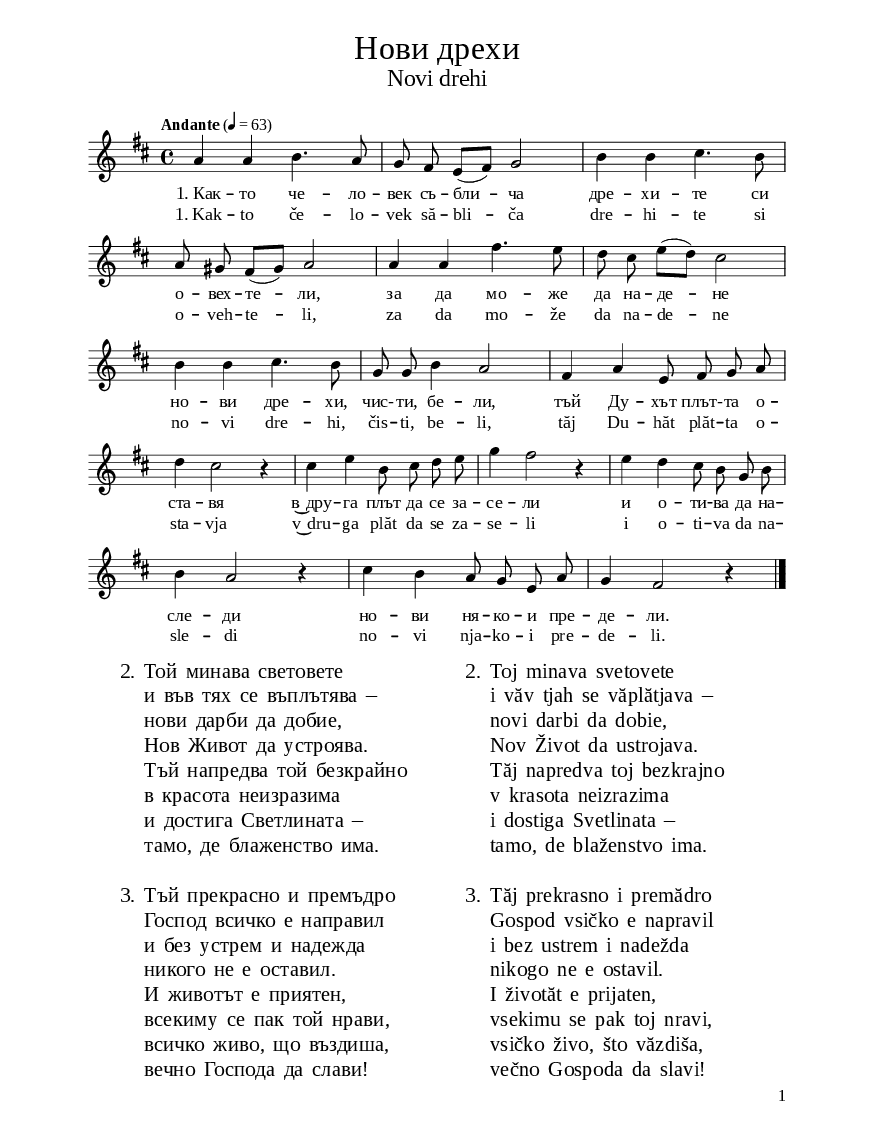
\version "2.24.1"

% include paper part and global functions
\include "include/globals.ily"

\bookpart {
  \label #'ref062
  \tocItem \markup "Нови дрехи – Novi drehi"
  \include "include/bookpart-paper.ily"
  \score {
    \include "include/score-layout.ily"

    \new Voice \absolute  {
      \clef treble
      \key d \major
      \time 4/4
      \tempoFunc "Andante" 4 "63"
      \autoBeamOff
      a'4 a' b'4. a'8 | g'8 fis' e' ( [ fis' ] ) g'2 | b'4 b' cis''4. b'8 | \break
      a'8 gis'  fis' ([ gis'] )  a'2 | a'4 a' fis''4. e''8 | d''8 cis''  e'' ( [ d''] ) cis''2 \break |
      b'4 b' cis''4. b'8 | g'8 g'  b'4  a'2 | fis'4 a' e'8 fis' g' a' \break |
      d''4 cis''2 r4 | cis''4 e'' b'8 cis'' d'' e'' | g''4 fis''2 r4 | e''4 d'' cis''8 b' g' b' | \break  b'4 a'2 r4 | cis''4 b'  a'8 g' e' a' | g'4 fis'2 r4 \break | \bar "|."
    }

    \addlyrics {
      "1. Как" -- то че -- ло -- век съ -- бли -- ча дре -- хи -- те си
      о -- вех -- те -- ли, за да мо -- же да на  -- де -- не
      но -- ви дре -- хи, "чис-" -- ти, бе -- ли, тъй Ду -- хът "плът-" -- та о --
      ста -- вя в~дру -- га плът да се за -- се -- ли и о --
      ти -- ва да на -- сле -- ди но -- ви ня -- ко -- и пре -- де -- ли.
    }


    \addlyrics {
      "1. Kak" -- to če -- lo -- vek să -- bli -- ča dre -- hi -- te si
      o -- veh -- te -- li, za da mo -- že da na  -- de -- ne
      no -- vi dre -- hi, čis -- ti, be -- li, tăj Du -- hăt plăt -- ta o --
      sta -- vja v~dru -- ga plăt da se za -- se -- li i o --
      ti -- va da na -- sle -- di no -- vi nja -- ko -- i pre -- de -- li.
    }

    \header {
      title = \titleFunc "Нови дрехи" "Novi drehi"
    }

    \midi{}

  } % score

  \markup \empty-one

  \markup \fontsize #bgCoupletFontSize {
    \hspace #3
    \override #`(baseline-skip . ,bgCoupletBaselineSkip)
    \column {

      \line {   2. Той минава световете}

      \line {   "   "и във тях се въплътява –}

      \line {   "   "нови дарби да добие,}

      \line {   "   "Нов Живот да устроява.}

      \line {   "   "Тъй напредва той безкрайно}

      \line {   "   "в красота неизразима}

      \line {   "   "и достига Светлината – }

      \line {   "   "тамо, де блаженство има.}

      \line {   "   "}

      \line {   3. Тъй прекрасно и премъдро}

      \line {   "   "Господ всичко е направил}

      \line {   "   "и без устрем и надежда}

      \line {   "   "никого не е оставил.}

      \line {   "   "И животът е приятен,}

      \line {   "   "всекиму се пак той нрави,}

      \line {   "   "всичко живо, що въздиша, }

      \line {   "   "вечно Господа да слави! }
    }

    \hspace #5
    \override #`(baseline-skip . ,bgCoupletBaselineSkip)
    \column {

      \line {   2. Toj minava svetovete}

      \line {   "   "i văv tjah se văplătjava –}

      \line {   "   "novi darbi da dobie,}

      \line {   "   "Nov Život da ustrojava.}

      \line {   "   "Tăj napredva toj bezkrajno}

      \line {   "   "v krasota neizrazima}

      \line {   "   "i dostiga Svetlinata – }

      \line {   "   "tamo, de blaženstvo ima.}

      \line {   "   "}

      \line {   3. Tăj prekrasno i premădro}

      \line {   "   "Gospod vsičko e napravil}

      \line {   "   "i bez ustrem i nadežda}

      \line {   "   "nikogo ne e ostavil.}

      \line {   "   "I životăt e prijaten,}

      \line {   "   "vsekimu se pak toj nravi,}

      \line {   "   "vsičko živo, što văzdiša, }

      \line {   "   "večno Gospoda da slavi! }
    } %column
  } % markup



  % include foreign translation(s) of the song
  \version "2.24.1"

\markup \fill-line { \fontsize #deTitleFontSize "Neue Kleider" }
\markup \null
\markup \null
\markup \fontsize #deCoupletFontSize {
  \hspace #10
  \override #`(baseline-skip . ,deCoupletBaselineSkip)

  \column {
    \line { 1. Wie der Mensch seine alten Kleider auszieht,}

    \line { "   "damit er neue, reine, weiße anziehen kann,}

    \line { "   "so verlässt der Geist das Fleisch,}

    \line { "   "um ein anderes Fleisch zu bewohnen }

    \line { "   "und geht, um andere Bereiche zu erben.}

    \line { " " }

    \line { 2. So durchquert er die Welten}

    \line { "   "und wird zu Fleisch in ihnen – }

    \line { "   "auf dass er neue Talente entwickelt,}

    \line { "   "auf dass er ein neues Leben erbaut. }

    \line { "   "So schreitet er unaufhörlich voran,}

    \line { "   "in der unausdrücklichen Schönheit – }

    \line { "   "und erreicht das Licht – }

    \line { "   "dort, wo es Seligkeit gibt. }

    \line { " " }

    \line { 3. So erhaben und allweise}

    \line { "   "schuf Gott alles}

    \line { "   "und ließ niemanden ohne Streben und Hoffnung.}

    \line { "   "Und das Leben ist angenehm,}

    \line { "   "jedem gefällt es immer wieder;}

    \line { "   "möge alles Lebendige, das atmet,}

    \line { "   "ewig den Herrn lobpreisen. }


  }

}


} % bookpart
